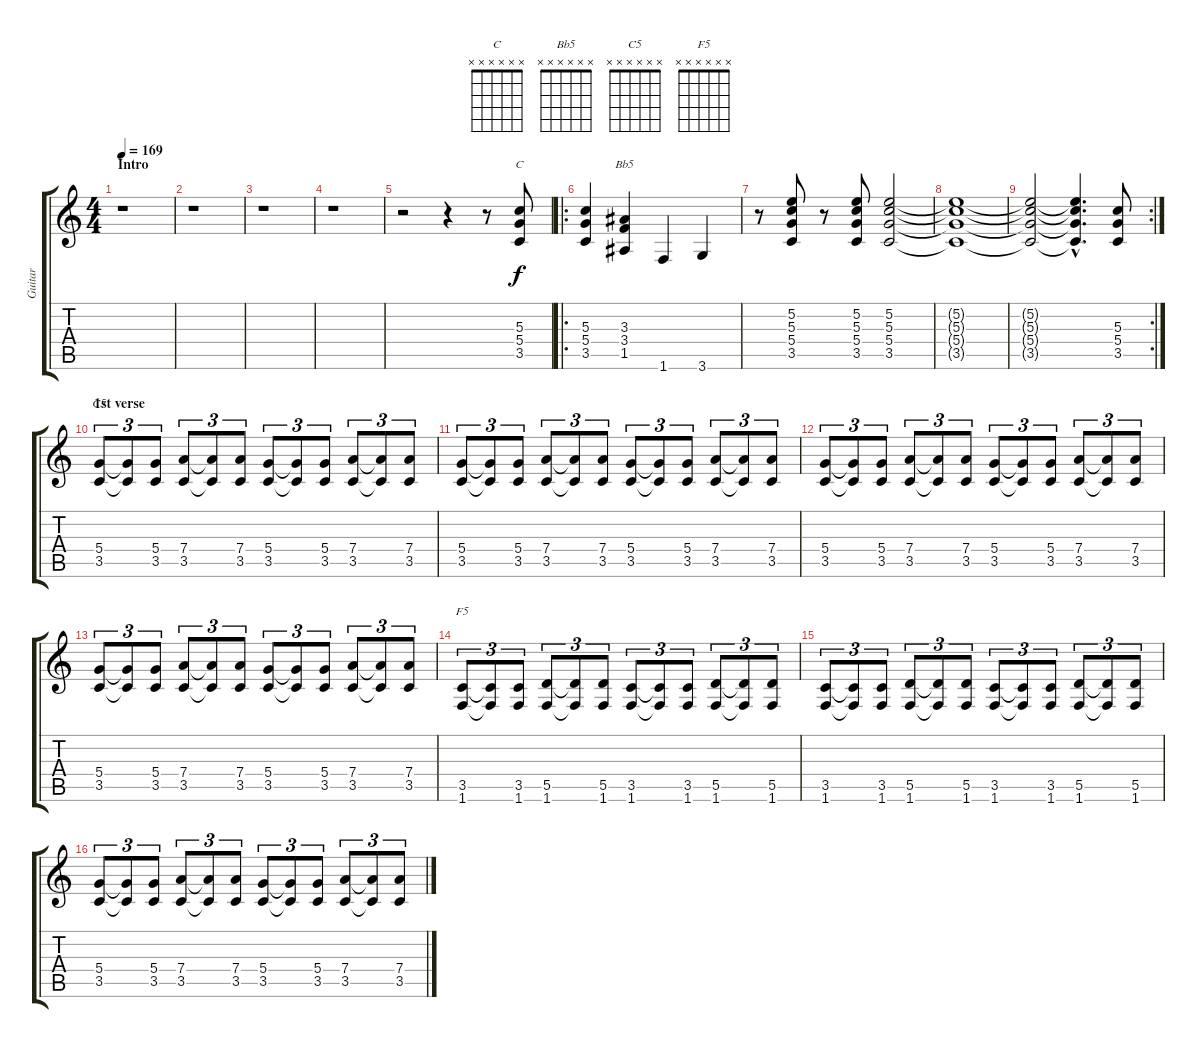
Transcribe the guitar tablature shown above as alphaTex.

\track ("Guitar" "Guitar") {instrument overdrivenguitar}
\staff {score tabs}
\tuning (E4 B3 G3 D3 A2 E2) {hide}
\chord ("C" x x x x x x) {firstfret 0}
\chord ("Bb5" x x x x x x) {firstfret 0}
\chord ("C5" x x x x x x) {firstfret 0}
\chord ("F5" x x x x x x) {firstfret 0}
\ts (4 4)
\section ("" "Intro")
\tempo 169
\clef g2
\ks c
r.1{dy f instrument overdrivenguitar} |
r.1 |
r.1 |
r.1 |
r.2 r.4 r.8 (5.3 5.4 3.5).8{ch "C"} |
\ro
(5.3 5.4 3.5).4 (3.3 3.4 1.5).4{ch "Bb5"} 1.6.4 3.6.4 |
r.8 (5.2 5.3 5.4 3.5).8 r.8 (5.2 5.3 5.4 3.5).8 (5.2 5.3 5.4 3.5).2 |
(5.2{t} 5.3{t} 5.4{t} 3.5{t}).1 |
\rc 2
(5.2{t} 5.3{t} 5.4{t} 3.5{t}).2 (5.2{hac t} 5.3{hac t} 5.4{hac t} 3.5{hac t}).4{d} (5.3 5.4 3.5).8 |
\section ("" "1st verse")
(5.4 3.5).8{tu (3 2) ch "C5"} (5.4{t} 3.5{t}).8{tu (3 2)} (5.4 3.5).8{tu (3 2)} (7.4 3.5).8{tu (3 2)} (7.4{t} 3.5{t}).8{tu (3 2)} (7.4 3.5).8{tu (3 2)} (5.4 3.5).8{tu (3 2)} (5.4{t} 3.5{t}).8{tu (3 2)} (5.4 3.5).8{tu (3 2)} (7.4 3.5).8{tu (3 2)} (7.4{t} 3.5{t}).8{tu (3 2)} (7.4 3.5).8{tu (3 2)} |
(5.4 3.5).8{tu (3 2)} (5.4{t} 3.5{t}).8{tu (3 2)} (5.4 3.5).8{tu (3 2)} (7.4 3.5).8{tu (3 2)} (7.4{t} 3.5{t}).8{tu (3 2)} (7.4 3.5).8{tu (3 2)} (5.4 3.5).8{tu (3 2)} (5.4{t} 3.5{t}).8{tu (3 2)} (5.4 3.5).8{tu (3 2)} (7.4 3.5).8{tu (3 2)} (7.4{t} 3.5{t}).8{tu (3 2)} (7.4 3.5).8{tu (3 2)} |
(5.4 3.5).8{tu (3 2)} (5.4{t} 3.5{t}).8{tu (3 2)} (5.4 3.5).8{tu (3 2)} (7.4 3.5).8{tu (3 2)} (7.4{t} 3.5{t}).8{tu (3 2)} (7.4 3.5).8{tu (3 2)} (5.4 3.5).8{tu (3 2)} (5.4{t} 3.5{t}).8{tu (3 2)} (5.4 3.5).8{tu (3 2)} (7.4 3.5).8{tu (3 2)} (7.4{t} 3.5{t}).8{tu (3 2)} (7.4 3.5).8{tu (3 2)} |
(5.4 3.5).8{tu (3 2)} (5.4{t} 3.5{t}).8{tu (3 2)} (5.4 3.5).8{tu (3 2)} (7.4 3.5).8{tu (3 2)} (7.4{t} 3.5{t}).8{tu (3 2)} (7.4 3.5).8{tu (3 2)} (5.4 3.5).8{tu (3 2)} (5.4{t} 3.5{t}).8{tu (3 2)} (5.4 3.5).8{tu (3 2)} (7.4 3.5).8{tu (3 2)} (7.4{t} 3.5{t}).8{tu (3 2)} (7.4 3.5).8{tu (3 2)} |
(3.5 1.6).8{tu (3 2) ch "F5"} (3.5{t} 1.6{t}).8{tu (3 2)} (3.5 1.6).8{tu (3 2)} (5.5 1.6).8{tu (3 2)} (5.5{t} 1.6{t}).8{tu (3 2)} (5.5 1.6).8{tu (3 2)} (3.5 1.6).8{tu (3 2)} (3.5{t} 1.6{t}).8{tu (3 2)} (3.5 1.6).8{tu (3 2)} (5.5 1.6).8{tu (3 2)} (5.5{t} 1.6{t}).8{tu (3 2)} (5.5 1.6).8{tu (3 2)} |
(3.5 1.6).8{tu (3 2)} (3.5{t} 1.6{t}).8{tu (3 2)} (3.5 1.6).8{tu (3 2)} (5.5 1.6).8{tu (3 2)} (5.5{t} 1.6{t}).8{tu (3 2)} (5.5 1.6).8{tu (3 2)} (3.5 1.6).8{tu (3 2)} (3.5{t} 1.6{t}).8{tu (3 2)} (3.5 1.6).8{tu (3 2)} (5.5 1.6).8{tu (3 2)} (5.5{t} 1.6{t}).8{tu (3 2)} (5.5 1.6).8{tu (3 2)} |
(5.4 3.5).8{tu (3 2)} (5.4{t} 3.5{t}).8{tu (3 2)} (5.4 3.5).8{tu (3 2)} (7.4 3.5).8{tu (3 2)} (7.4{t} 3.5{t}).8{tu (3 2)} (7.4 3.5).8{tu (3 2)} (5.4 3.5).8{tu (3 2)} (5.4{t} 3.5{t}).8{tu (3 2)} (5.4 3.5).8{tu (3 2)} (7.4 3.5).8{tu (3 2)} (7.4{t} 3.5{t}).8{tu (3 2)} (7.4 3.5).8{tu (3 2)}
